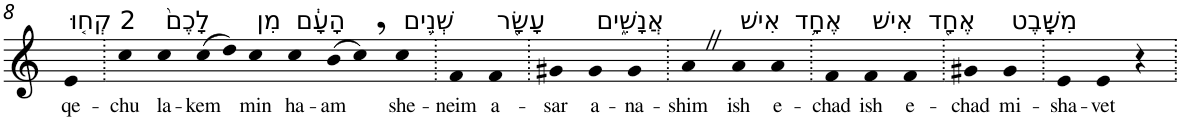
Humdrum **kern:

**kern	**text
*part1	*part1
*staff1	*staff1
*I"Piano	*
*I'Pno	*
!!LO:PB:g=z
*clefG2	*
*k[]	*
=8	=8
!LO:TX:a:t=2 קְח֤וּ	!
!	!LO:LY:b
4e	qe-
=9.	=9.
!	!LO:LY:b
4cc	-chu
!LO:TX:a:t=לָכֶם֙	!
!	!LO:LY:b
4cc	la-
!	!LO:LY:b
(>8cc	-kem
8dd)	.
!LO:TX:a:t=מִן	!
!	!LO:LY:b
4cc	min
!LO:TX:a:t=הָעָ֔ם	!
!	!LO:LY:b
4cc	ha-
!	!LO:LY:b
(>8b	-am
8cc,)	.
!LO:TX:a:t=שְׁנֵ֥ים	!
!	!LO:LY:b
4cc	she-
=10.	=10.
!	!LO:LY:b
4f	-neim
!LO:TX:a:t=עָשָׂ֖ר	!
!	!LO:LY:b
4f	a-
=11.	=11.
!	!LO:LY:b
4g#X	-sar
!LO:TX:a:t=אֲנָשִׁ֑ים	!
!	!LO:LY:b
4g#	a-
!	!LO:LY:b
4g#	-na-
=12.	=12.
!	!LO:LY:b
4aZ	-shim
!LO:TX:a:t=אִישׁ	!
!	!LO:LY:b
4a	ish
!LO:TX:a:t=אֶחָ֥ד	!
!	!LO:LY:b
4a	e-
=13.	=13.
!	!LO:LY:b
4f	-chad
!LO:TX:a:t=אִישׁ	!
!	!LO:LY:b
4f	ish
!LO:TX:a:t=אֶחָ֖ד	!
!	!LO:LY:b
4f	e-
=14.	=14.
!	!LO:LY:b
4g#X	-chad
!LO:TX:a:t=מִשָּֽׁבֶט	!
!	!LO:LY:b
4g#	mi-
=15.	=15.
!	!LO:LY:b
4e	-sha-
!	!LO:LY:b
4e	-vet
4r	.
=.	=.
*-	*-
